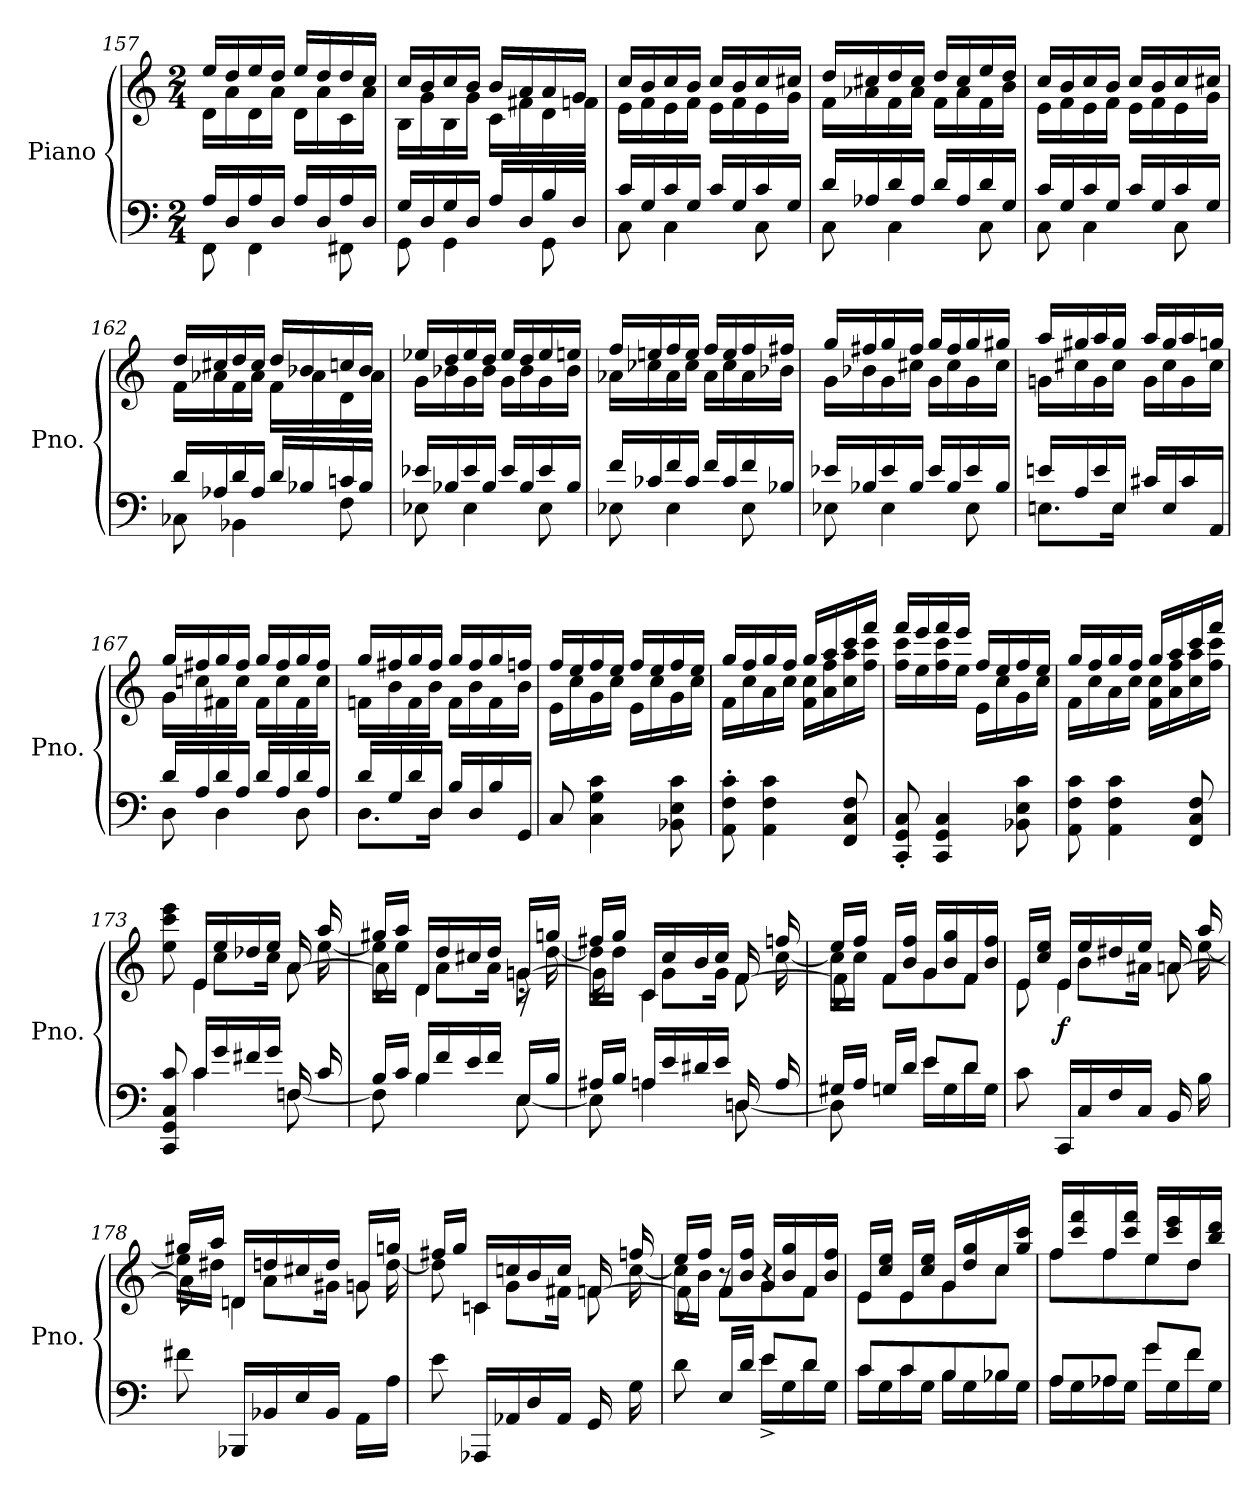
**kern	**kern	**dynam
*part1	*part1	*part1
*staff2	*staff1	*staff1/2
*I"Piano	*	*
*I'Pno.	*	*
*clefF4	*clefG2	*
*k[]	*k[]	*
*M2/4	*M2/4	*
=157	=157	=157
*^	*^	*
16A/LL	8FF\	16ee/LL	16d\LL	.
16D/	.	16dd/	16a\	.
16A/	4FF\	16ee/	16d\	.
16D/JJ	.	16dd/JJ	16a\JJ	.
16A/LL	.	16ee/LL	16d\LL	.
16D/	.	16dd/	16a\	.
16A/	8FF#X\	16dd/	16c\	.
16D/JJ	.	16cc/JJ	16a\JJ	.
=158	=158	=158	=158	=158
16G/LL	8GG\	16cc/LL	16B\LL	.
16D/	.	16b/	16g\	.
16G/	4GG\	16cc/	16B\	.
16D/JJ	.	16b/JJ	16g\JJ	.
16A/LL	.	16b/LL	16c\LL	.
16D/	.	16a/	16f#X\	.
16B/	8GG\	16a/	16d\	.
16D/JJ	.	16g/JJ	16fn\JJ	.
!!LO:LB:g=z	!!
=159	=159	=159	=159	=159
16c/LL	8C\	16cc/LL	16e\LL	.
16G/	.	16b/	16f\	.
16c/	4C\	16cc/	16e\	.
16G/JJ	.	16b/JJ	16f\JJ	.
16c/LL	.	16cc/LL	16e\LL	.
16G/	.	16b/	16f\	.
16c/	8C\	16cc/	16e\	.
16G/JJ	.	16cc#X/JJ	16g\JJ	.
=160	=160	=160	=160	=160
16d/LL	8C\	16dd/LL	16f\LL	.
16A-X/	.	16cc#X/	16a-X\	.
16d/	4C\	16dd/	16f\	.
16A-/JJ	.	16cc#/JJ	16a-\JJ	.
16d/LL	.	16dd/LL	16f\LL	.
16A-/	.	16cc#/	16a-\	.
16d/	8C\	16ee/	16f\	.
16G/JJ	.	16dd/JJ	16b\JJ	.
=161	=161	=161	=161	=161
16c/LL	8C\	16cc/LL	16e\LL	.
16G/	.	16b/	16f\	.
16c/	4C\	16cc/	16e\	.
16G/JJ	.	16b/JJ	16f\JJ	.
16c/LL	.	16cc/LL	16e\LL	.
16G/	.	16b/	16f\	.
16c/	8C\	16cc/	16e\	.
16G/JJ	.	16cc#X/JJ	16g\JJ	.
=162	=162	=162	=162	=162
16d/LL	8C-X\	16dd/LL	16f\LL	.
16A-X/	.	16cc#X/	16a-X\	.
16d/	4BB-X\	16dd/	16f\	.
16A-/JJ	.	16cc#/JJ	16a-\JJ	.
16d/LL	.	16dd/LL	16f\LL	.
16B-X/	.	16b-X/	16a-\	.
16cn/	8F\	16ccn/	16d\	.
16B-/JJ	.	16b-/JJ	16a-\JJ	.
!!LO:PB:g=z	!!
=163	=163	=163	=163	=163
16e-X/LL	8E-X\	16ee-X/LL	16g\LL	.
16B-X/	.	16dd/	16b-X\	.
16e-/	4E-\	16ee-/	16g\	.
16B-/JJ	.	16dd/JJ	16b-\JJ	.
16e-/LL	.	16ee-/LL	16g\LL	.
16B-/	.	16dd/	16b-\	.
16e-/	8E-\	16ee-/	16g\	.
16B-/JJ	.	16een/JJ	16b-\JJ	.
=164	=164	=164	=164	=164
16f/LL	8E-X\	16ff/LL	16a-X\LL	.
16c-X/	.	16een/	16cc-X\	.
16f/	4E-\	16ff/	16a-\	.
16c-/JJ	.	16ee/JJ	16cc-\JJ	.
16f/LL	.	16ff/LL	16a-\LL	.
16c-/	.	16ee/	16cc-\	.
16f/	8E-\	16ff/	16a-\	.
16B-X/JJ	.	16ff#X/JJ	16b-X\JJ	.
=165	=165	=165	=165	=165
16e-X/LL	8E-X\	16gg/LL	16g\LL	.
16B-X/	.	16ff#X/	16b-X\	.
16e-/	4E-\	16gg/	16g\	.
16B-/JJ	.	16ff#/JJ	16cc#X\JJ	.
16e-/LL	.	16gg/LL	16g\LL	.
16B-/	.	16ff#/	16cc#\	.
16e-/	8E-\	16gg/	16g\	.
16B-/JJ	.	16gg#X/JJ	16cc#\JJ	.
=166	=166	=166	=166	=166
16en/LL	8.En\L	16aa/LL	16gn\LL	.
16A/	.	16gg#X/	16cc#X\	.
16e/	.	16aa/	16g\	.
16E/JJ	16E\Jk	16gg#/JJ	16cc#\JJ	.
16c#X/LL	4ryy	16aa/LL	16g\LL	.
16E/	.	16gg#/	16cc#\	.
16c#/	.	16aa/	16g\	.
16AA/JJ	.	16ggn/JJ	16cc#\JJ	.
!!LO:LB:g=z	!!
=167	=167	=167	=167	=167
16d/LL	8D\	16gg/LL	16g\LL	.
16A/	.	16ff#X/	16ccn\	.
16d/	4D\	16gg/	16f#X\	.
16A/JJ	.	16ff#/JJ	16cc\JJ	.
16d/LL	.	16gg/LL	16f#\LL	.
16A/	.	16ff#/	16cc\	.
16d/	8D\	16gg/	16f#\	.
16A/JJ	.	16ff#/JJ	16cc\JJ	.
=168	=168	=168	=168	=168
16d/LL	8.D\L	16gg/LL	16fn\LL	.
16G/	.	16ff#X/	16b\	.
16d/	.	16gg/	16f\	.
16D/JJ	16D\Jk	16ff#/JJ	16b\JJ	.
16B/LL	4ryy	16gg/LL	16f\LL	.
16D/	.	16ff#/	16b\	.
16B/	.	16gg/	16f\	.
16GG/JJ	.	16ffn/JJ	16b\JJ	.
*v	*v	*	*	*
=169	=169	=169	=169
8C/	16ff/LL	16e\LL	.
.	16ee/	16cc\	.
4C\ 4G\ 4c\	16ff/	16g\	.
.	16ee/JJ	16cc\JJ	.
.	16ff/LL	16e\LL	.
.	16ee/	16cc\	.
8BB-X\ 8E\ 8c\	16ff/	16g\	.
.	16ee/JJ	16cc\JJ	.
=170	=170	=170	=170
8AA\' 8F\' 8c\'	16gg/LL	16f\LL	.
.	16ff/	16cc\	.
4AA\ 4F\ 4c\	16gg/	16a\	.
.	16ff/JJ	16cc\JJ	.
.	16gg/LL	16f\ 16cc\LL	.
.	16aa/	16a\ 16ff\	.
8FF/ 8C/ 8F/	16ccc/	16cc\ 16aa\	.
.	16fff/JJ	16ff\ 16ccc\JJ	.
!!LO:LB:g=z	!!
=171	=171	=171	=171
8CC/' 8GG/' 8C/'	16fff/LL	16ff\ 16ccc\LL	.
.	16eee/	16ee\	.
4CC/ 4GG/ 4C/	16fff/	16ff\ 16ccc\	.
.	16eee/JJ	16ee\JJ	.
.	16ff/LL	16e\LL	.
.	16ee/	16cc\	.
8BB-X\ 8E\ 8c\	16ff/	16g\	.
.	16ee/JJ	16cc\JJ	.
=172	=172	=172	=172
8AA\ 8F\ 8c\	16gg/LL	16f\LL	.
.	16ff/	16cc\	.
4AA\ 4F\ 4c\	16gg/	16a\	.
.	16ff/JJ	16cc\JJ	.
.	16gg/LL	16f\ 16cc\LL	.
.	16aa/	16a\ 16ff\	.
8FF/ 8C/ 8F/	16ccc/	16cc\ 16aa\	.
.	16fff/JJ	16ff\ 16ccc\JJ	.
=173	=173	=173	=173
*^	*	*^	*
8CC/ 8GG/ 8C/ 8c/	8rCCyy	8ee\ 8ccc\ 8eee\	8rAyy	8reeeyy	.
16c/LL	4c\	16e/LL	16reyy	4e\	.
16g/	.	16ee/	8cc\L	.	.
16f#X/	.	16dd-X/	.	.	.
16g/JJ	.	16ee/JJ	16cc\Jk	.	.
16Fn/	[8F\	16a/	16reyy	[8a\	.
16c/	.	16aa/	[16ee\	.	.
=174	=174	=174	=174	=174	=174
16B/LL	8F\]	16gg#X/LL	16ee\LL]	8a\]	.
16c/JJ	.	16aa/JJ	16ee\JJ	.	.
16B/LL	4B\	16d/LL	16rcyy	4d\	.
16f/	.	16dd/	8a\L	.	.
16e/	.	16cc#X/	.	.	.
16f/JJ	.	16dd/JJ	16a\Jk	.	.
16E/LL	[8E\	16gn/LL	16rc	[8g\	.
16B/JJ	.	16ggn/JJ	[16dd\	.	.
!!LO:LB:g=z	!!	!!
=175	=175	=175	=175	=175	=175
16A#X/LL	8E\]	16ff#X/LL	16dd\LL]	16g\]	.
16B/JJ	.	16gg/JJ	16dd\JJ	16reeeyy	.
16An/LL	4A\	16c/LL	16rcyy	4c\	.
16e/	.	16cc/	8g\L	.	.
16d#X/	.	16b/	.	.	.
16e/JJ	.	16cc/JJ	16g\Jk	.	.
16Dn/	[8D\	16f/	16rcyy	[8f\	.
16A/	.	16ffn/	[16cc\	.	.
=176	=176	=176	=176	=176	=176
16G#X/LL	8D\]	16ee/LL	16cc\LL]	8f\]	.
16A/JJ	.	16ff/JJ	16cc\JJ	.	.
16Gn/LL	8ryy	16f/LL	8f\L	8ryy	.
16d/JJ	.	16b/ 16ff/JJ	.	.	.
8e/L	16e\LL	16g/LL	8g\	4ryy	.
.	16G\	16b/ 16gg/	.	.	.
8d/J	16d\	16f/	8f\J	.	.
.	16G\JJ	16b/ 16ff/JJ	.	.	.
*v	*v	*	*	*	*
=177	=177	=177	=177	=177
8c\	16e/LL	8e\	8ryy	.
.	16cc/ 16ee/JJ	.	.	.
!	!	!	!	!LO:DY:b
16CC/LL	16e/LL	16rAyy	4e\	f
16C/	16ee/	8b\L	.	.
16F/	16dd#X/	.	.	.
16C/JJ	16ee/JJ	16a#X\Jk	.	.
16BB/	16an/	16rAyy	[8a\	.
16B\	16aa/	[16ee\	.	.
=178	=178	=178	=178	=178
8f#X\	16gg#X/LL	16ee\LL]	8a\]	.
.	16aa/JJ	16dd#X\JJ	.	.
16BBB-X/LL	16dn/LL	16rAyy	4d\	.
16BB-X/	16ddn/	8a\L	.	.
16E/	16cc#X/	.	.	.
16BB-/JJ	16dd/JJ	16g#X\Jk	.	.
16AA\LL	16gn/LL	16rcyy	8g\	.
16A\JJ	16ggn/JJ	[16dd\	.	.
!!LO:PB:g=z	!!	!!
=179	=179	=179	=179	=179
8e\	16ff#X/LL	8dd\]	8rDyy	.
.	16gg/JJ	.	.	.
16AAA-X/LL	16cn/LL	16rAyy	4c\	.
16AA-X/	16ccn/	8g\L	.	.
16D/	16b/	.	.	.
16AA-/JJ	16cc/JJ	16f#X\Jk	.	.
16GG/	16fn/	16reyy	[8f\	.
16G\	16ffn/	[16cc\	.	.
=180	=180	=180	=180	=180
*^	*	*	*	*
8d\	4rEEyy	16ee/LL	16cc\LL]	8f\]	.
.	.	16ff/JJ	16b\JJ	.	.
16E/LL	.	16f/LL	8f\L	8r	.
16d/JJ	.	16b/ 16ff/JJ	.	.	.
8e/L	16e^\LL	16g/LL	8g\	4r	.
.	16G\	16b/ 16gg/	.	.	.
8d/J	16d\	16f/	8f\J	.	.
.	16G\JJ	16b/ 16ff/JJ	.	.	.
*	*	*	*v	*v	*
=181	=181	=181	=181	=181
8c/L	16c\LL	16e/LL	8e\L	.
.	16G\	16cc/ 16ee/JJ	.	.
8c/	16c\	16e/LL	8e\	.
.	16G\JJ	16cc/ 16ee/JJ	.	.
8B/	16B\LL	16g/LL	8g\	.
.	16G\	16dd/ 16gg/	.	.
8B-X/J	16B-\	16cc/	8cc\J	.
.	16G\JJ	16gg/ 16ccc/JJ	.	.
=182	=182	=182	=182	=182
8A/L	16A\LL	16ff/LL	8ff\L	.
.	16G\	16ccc/ 16fff/	.	.
8A-X/J	16A-\	16ff/	8ff\	.
.	16G\JJ	16ccc/ 16fff/JJ	.	.
8g/L	16g\LL	16ee/LL	8ee\	.
.	16G\	16ccc/ 16eee/	.	.
8f/J	16f\	16dd/	8dd\J	.
.	16G\JJ	16bb/ 16ddd/JJ	.	.
*v	*v	*	*	*
*	*v	*v	*
=	=	=
*-	*-	*-
